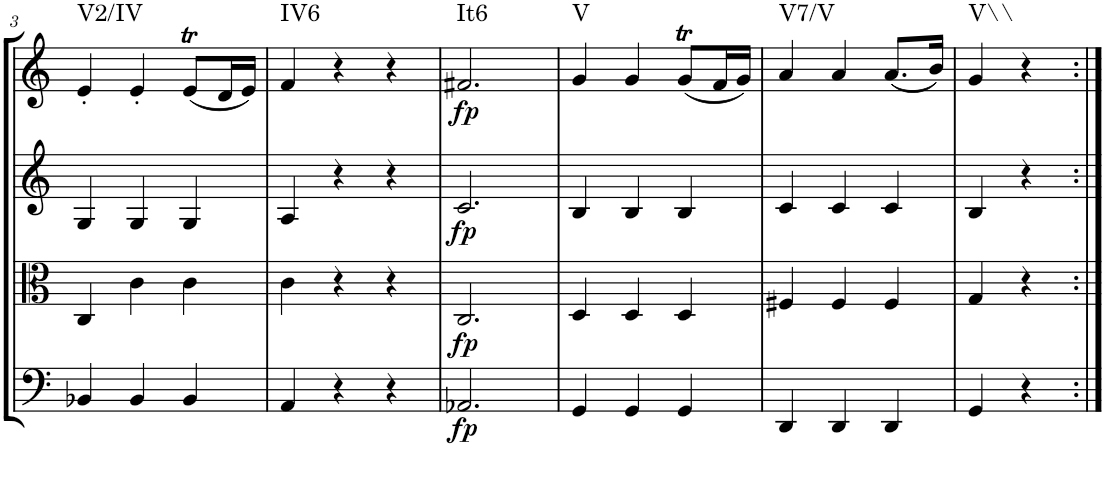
**kern	**dynam	**kern	**dynam	**kern	**kern	**dynam	**harte
*part4	*part4	*part3	*part3	*part2	*part1	*part1	*part1
*staff4	*staff4	*staff3	*staff3	*staff2	*staff1	*staff1	*
*I"Cello	*	*I"Viola	*	*I"2nd Violin	*I"1st Violin	*	*
*	*	*I'Vla	*	*I'Vln	*I'Vln	*	*
!!LO:PB:g=z
*clefF4	*	*clefC3	*	*clefG2	*clefG2	*	*
*k[]	*	*k[]	*	*k[]	*k[]	*	*
*C:	*	*C:	*	*C:	*C:	*	*
*M3/4	*	*M3/4	*	*M3/4	*M3/4	*	*
=3	=3	=3	=3	=3	=3	=3	=3
!	!	!	!	!	!	!	!LO:H:kt=V2/IV
4BB-X/	.	4C/	.	4G/	4e'/	.	N
4BB-/	.	4c\	.	4G/	4e'/	.	.
4BB-/	.	4c\	.	4G/	(8et/L	.	.
.	.	.	.	.	16d/L	.	.
.	.	.	.	.	16e/JJ)	.	.
=4	=4	=4	=4	=4	=4	=4	=4
!	!	!	!	!	!	!	!LO:H:kt=IV6
4AA/	.	4c\	.	4A/	4f/	.	N
4r	.	4r	.	4r	4r	.	.
4r	.	4r	.	4r	4r	.	.
=5	=5	=5	=5	=5	=5	=5	=5
!	!LO:DY:b	!	!	!	!	!	!
!	!LO:DY:n=1:a	!	!LO:DY:a	!	!	!LO:DY:b	!LO:H:kt=It6
2.AA-X/	fp fp	2.C/	fp	2.c/	2.f#X/	fp	N
=6	=6	=6	=6	=6	=6	=6	=6
!	!	!	!	!	!	!	!LO:H:kt=V
4GG/	.	4D/	.	4B/	4g/	.	N
4GG/	.	4D/	.	4B/	4g/	.	.
4GG/	.	4D/	.	4B/	(8gT/L	.	.
.	.	.	.	.	16f/L	.	.
.	.	.	.	.	16g/JJ)	.	.
=7	=7	=7	=7	=7	=7	=7	=7
!	!	!	!	!	!	!	!LO:H:kt=V7/V
4DD/	.	4F#X/	.	4c/	4a/	.	N
4DD/	.	4F#/	.	4c/	4a/	.	.
4DD/	.	4F#/	.	4c/	(8.a/L	.	.
.	.	.	.	.	16b/Jk)	.	.
=8	=8	=8	=8	=8	=8	=8	=8
!	!	!	!	!	!	!	!LO:H:kt=V\\
4GG/	.	4G/	.	4B/	4g/	.	N
4r	.	4r	.	4r	4r	.	.
=:|!	=:|!	=:|!	=:|!	=:|!	=:|!	=:|!	=:|!
*-	*-	*-	*-	*-	*-	*-	*-
